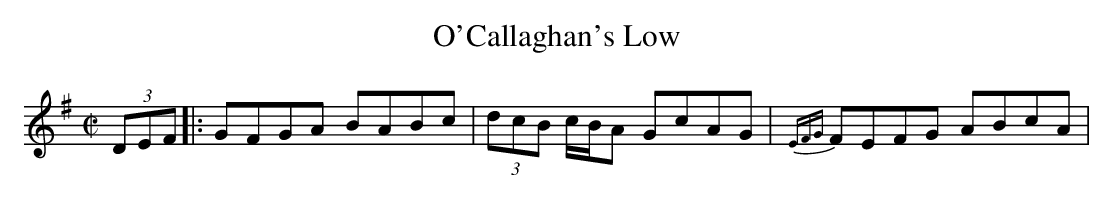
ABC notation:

X:1
T:O'Callaghan's Low
M:C|
L:1/8
K:G
(3DEF|:GFGA BABc|(3dcB c/B/A GcAG|{EFG}FEFG ABcA|....
